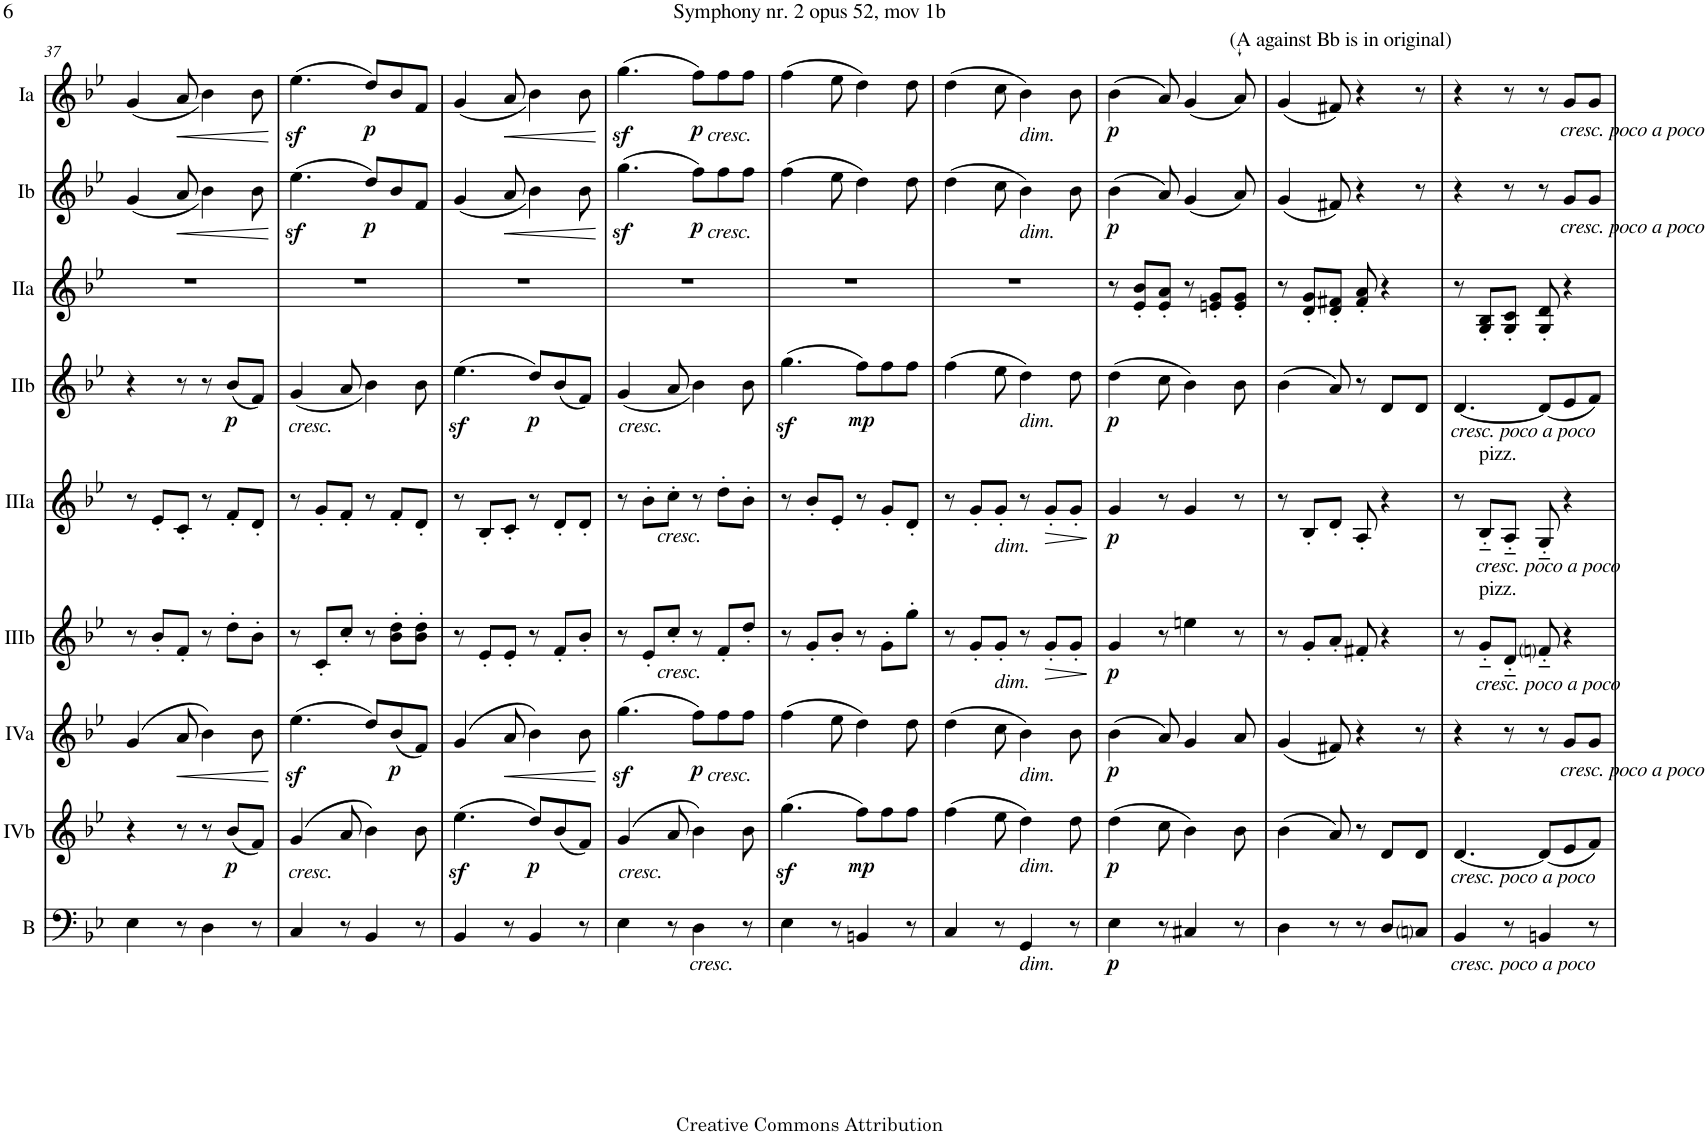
**kern	**dynam	**kern	**dynam	**kern	**dynam	**kern	**dynam	**kern	**dynam	**kern	**dynam	**kern	**kern	**dynam	**kern	**dynam
*part9	*part9	*part8	*part8	*part7	*part7	*part6	*part6	*part5	*part5	*part4	*part4	*part3	*part2	*part2	*part1	*part1
*staff9	*staff9	*staff8	*staff8	*staff7	*staff7	*staff6	*staff6	*staff5	*staff5	*staff4	*staff4	*staff3	*staff2	*staff2	*staff1	*staff1
*I"Bass	*	*I"Acc. 4b	*	*I"Acc. 4a	*	*I"Acc. 3b	*	*I"Acc. 3a	*	*I"Acc. 2b	*	*I"Acc. 2a	*I"Acc. 1b	*	*I"Acc. 1a	*
*I'B	*	*	*	*	*	*	*	*	*	*	*	*	*	*	*	*
!!LO:PB:g=z
*clefF4	*	*clefG2	*	*clefG2	*	*clefG2	*	*clefG2	*	*clefG2	*	*clefG2	*clefG2	*	*clefG2	*
*Trd7c12	*	*Trd7c12	*	*Trd7c12	*	*Trd7c12	*	*	*	*	*	*	*	*	*	*
*k[b-e-]	*	*k[b-e-]	*	*k[b-e-]	*	*k[b-e-]	*	*k[b-e-]	*	*k[b-e-]	*	*k[b-e-]	*k[b-e-]	*	*k[b-e-]	*
*M6/8	*	*M6/8	*	*M6/8	*	*M6/8	*	*M6/8	*	*M6/8	*	*M6/8	*M6/8	*	*M6/8	*
=37	=37	=37	=37	=37	=37	=37	=37	=37	=37	=37	=37	=37	=37	=37	=37	=37
4E-\	.	4r	.	(4g/	.	8r	.	8r	.	4r	.	2.r	(<4g/	.	(<4g/	.
.	.	.	.	.	.	8b-'/L	.	8e-'/L	.	.	.	.	.	.	.	.
!	!	!	!	!	!LO:HP:b	!	!	!	!	!	!	!	!	!LO:HP:b	!	!LO:HP:b
8r	.	8r	.	8a/	<	8f'/J	.	8c'/J	.	8r	.	.	8a/	<	8a/	<
4D\	.	8r	.	4b-\)	.	8r	.	8r	.	8r	.	.	4b-\)	.	4b-\)	.
!	!	!	!LO:DY:b	!	!	!	!	!	!	!	!LO:DY:b	!	!	!	!	!
.	.	(8b-/L	p	.	.	8dd'\L	.	8f'/L	.	(8b-/L	p	.	.	.	.	.
8r	.	8f/J)	.	8b-\	.	8b-'\J	.	8d'/J	.	8f/J)	.	.	8b-\	.	8b-\	.
.	.	.	.	.	[	.	.	.	.	.	.	.	.	[	.	[
=38	=38	=38	=38	=38	=38	=38	=38	=38	=38	=38	=38	=38	=38	=38	=38	=38
!	!	!	!	!	!	!	!	!	!	!LO:TX:b:i:t=cresc.	!	!	!	!	!	!
!	!	!LO:TX:b:i:t=cresc.	!	!	!	!	!	!	!	!	!	!	!	!	!	!
4C/	.	(4g/	.	(4.ee-z<\	.	8r	.	8r	.	(<4g/	.	2.r	(4.ee-z<\	.	(4.ee-z<\	.
.	.	.	.	.	.	8c'/L	.	8g'/L	.	.	.	.	.	.	.	.
8r	.	8a/	.	.	.	8cc'/J	.	8f'/J	.	8a/	.	.	.	.	.	.
!	!	!	!	!	!	!	!	!	!	!	!	!	!	!LO:DY:b	!	!LO:DY:b
4BB-/	.	4b-\)	.	8dd/L)	.	8r	.	8r	.	4b-\)	.	.	8dd/L)	p	8dd/L)	p
!	!	!	!	!	!LO:DY:b	!	!	!	!	!	!	!	!	!	!	!
.	.	.	.	(8b-/	p	8b-\' 8dd\'L	.	8f'/L	.	.	.	.	8b-/	.	8b-/	.
8r	.	8b-\	.	8f/J)	.	8b-\' 8dd\'J	.	8d'/J	.	8b-\	.	.	8f/J	.	8f/J	.
=39	=39	=39	=39	=39	=39	=39	=39	=39	=39	=39	=39	=39	=39	=39	=39	=39
4BB-/	.	(4.ee-z<\	.	(4g/	.	8r	.	8r	.	(4.ee-z<\	.	2.r	(<4g/	.	(<4g/	.
.	.	.	.	.	.	8e-'/L	.	8B-'/L	.	.	.	.	.	.	.	.
!	!	!	!	!	!LO:HP:b	!	!	!	!	!	!	!	!	!LO:HP:b	!	!LO:HP:b
8r	.	.	.	8a/	<	8e-'/J	.	8c'/J	.	.	.	.	8a/	<	8a/	<
!	!	!	!LO:DY:b	!	!	!	!	!	!	!	!LO:DY:b	!	!	!	!	!
4BB-/	.	8dd/L)	p	4b-\)	.	8r	.	8r	.	8dd/L)	p	.	4b-\)	.	4b-\)	.
.	.	(8b-/	.	.	.	8f'/L	.	8d'/L	.	(8b-/	.	.	.	.	.	.
8r	.	8f/J)	.	8b-\	.	8b-'/J	.	8d'/J	.	8f/J)	.	.	8b-\	.	8b-\	.
.	.	.	.	.	[	.	.	.	.	.	.	.	.	[	.	[
=40	=40	=40	=40	=40	=40	=40	=40	=40	=40	=40	=40	=40	=40	=40	=40	=40
!	!	!	!	!	!	!	!	!	!	!LO:TX:b:i:t=cresc.	!	!	!	!	!	!
!	!	!LO:TX:b:i:t=cresc.	!	!	!	!	!	!	!	!	!	!	!	!	!	!
4E-\	.	(4g/	.	(4.ggz<\	.	8r	.	8r	.	(<4g/	.	2.r	(4.ggz<\	.	(4.ggz<\	.
!	!	!	!	!	!	!	!	!LO:TX:b:i:t=cresc.	!	!	!	!	!	!	!	!
!	!	!	!	!	!	!LO:TX:b:i:t=cresc.	!	!	!	!	!	!	!	!	!	!
.	.	.	.	.	.	8e-'/L	.	8b-'\L	.	.	.	.	.	.	.	.
8r	.	8a/	.	.	.	8cc'/J	.	8cc'\J	.	8a/	.	.	.	.	.	.
!	!	!	!	!	!	!	!	!	!	!	!	!	!	!	!LO:TX:b:i:t=cresc.	!
!	!	!	!	!	!	!	!	!	!	!	!	!	!LO:TX:b:i:t=cresc.	!	!	!
!	!	!	!	!LO:TX:b:i:t=cresc.	!	!	!	!	!	!	!	!	!	!	!	!
!LO:TX:b:i:t=cresc.	!	!	!	!	!	!	!	!	!	!	!	!	!	!	!	!
!	!	!	!	!	!LO:DY:b	!	!	!	!	!	!	!	!	!LO:DY:b	!	!LO:DY:b
4D\	.	4b-\)	.	8ff\L)	p	8r	.	8r	.	4b-\)	.	.	8ff\L)	p	8ff\L)	p
.	.	.	.	8ff\	.	8f'/L	.	8dd'\L	.	.	.	.	8ff\	.	8ff\	.
8r	.	8b-\	.	8ff\J	.	8dd'/J	.	8b-'\J	.	8b-\	.	.	8ff\J	.	8ff\J	.
=41	=41	=41	=41	=41	=41	=41	=41	=41	=41	=41	=41	=41	=41	=41	=41	=41
4E-\	.	(4.ggz<\	.	(4ff\	.	8r	.	8r	.	(4.ggz<\	.	2.r	(4ff\	.	(4ff\	.
.	.	.	.	.	.	8g'/L	.	8b-'/L	.	.	.	.	.	.	.	.
8r	.	.	.	8ee-\	.	8b-'/J	.	8e-'/J	.	.	.	.	8ee-\	.	8ee-\	.
!	!	!	!LO:DY:b	!	!	!	!	!	!	!	!LO:DY:b	!	!	!	!	!
4BBn/	.	8ff\L)	mp	4dd\)	.	8r	.	8r	.	8ff\L)	mp	.	4dd\)	.	4dd\)	.
.	.	8ff\	.	.	.	8g'\L	.	8g'/L	.	8ff\	.	.	.	.	.	.
8r	.	8ff\J	.	8dd\	.	8gg'\J	.	8d'/J	.	8ff\J	.	.	8dd\	.	8dd\	.
=42	=42	=42	=42	=42	=42	=42	=42	=42	=42	=42	=42	=42	=42	=42	=42	=42
4C/	.	(4ff\	.	(4dd\	.	8r	.	8r	.	(4ff\	.	2.r	(4dd\	.	(4dd\	.
.	.	.	.	.	.	8g'/L	.	8g'/L	.	.	.	.	.	.	.	.
!	!	!	!	!	!	!	!	!LO:TX:b:i:t=dim.	!	!	!	!	!	!	!	!
!	!	!	!	!	!	!LO:TX:b:i:t=dim.	!	!	!	!	!	!	!	!	!	!
8r	.	8ee-\	.	8cc\	.	8g'/J	.	8g'/J	.	8ee-\	.	.	8cc\	.	8cc\	.
!	!	!	!	!	!	!	!	!	!	!	!	!	!	!	!LO:TX:b:i:t=dim.	!
!	!	!	!	!	!	!	!	!	!	!	!	!	!LO:TX:b:i:t=dim.	!	!	!
!	!	!	!	!	!	!	!	!	!	!LO:TX:b:i:t=dim.	!	!	!	!	!	!
!	!	!	!	!LO:TX:b:i:t=dim.	!	!	!	!	!	!	!	!	!	!	!	!
!	!	!LO:TX:b:i:t=dim.	!	!	!	!	!	!	!	!	!	!	!	!	!	!
!LO:TX:b:i:t=dim.	!	!	!	!	!	!	!	!	!	!	!	!	!	!	!	!
4GG/	.	4dd\)	.	4b-\)	.	8r	.	8r	.	4dd\)	.	.	4b-\)	.	4b-\)	.
!	!	!	!	!	!	!	!LO:HP:b	!	!LO:HP:b	!	!	!	!	!	!	!
.	.	.	.	.	.	8g'/L	>	8g'/L	>	.	.	.	.	.	.	.
8r	.	8dd\	.	8b-\	.	8g'/J	.	8g'/J	.	8dd\	.	.	8b-\	.	8b-\	.
.	.	.	.	.	.	.	]	.	]	.	.	.	.	.	.	.
=43	=43	=43	=43	=43	=43	=43	=43	=43	=43	=43	=43	=43	=43	=43	=43	=43
!	!LO:DY:b	!	!LO:DY:b	!	!LO:DY:b	!	!LO:DY:b	!	!LO:DY:b	!	!LO:DY:b	!	!	!LO:DY:b	!	!LO:DY:b
4E-\	p	(4dd\	p	(4b-\	p	4g/	p	4g/	p	(4dd\	p	8r	(4b-\	p	(4b-\	p
.	.	.	.	.	.	.	.	.	.	.	.	8e-/' 8b-/'L	.	.	.	.
8r	.	8cc\	.	8a/)	.	8r	.	8r	.	8cc\	.	8e-/' 8a/'J	8a/)	.	8a/)	.
4C#X/	.	4b-\)	.	4g/	.	4een\	.	4g/	.	4b-\)	.	8r	(4g/	.	(4g/	.
.	.	.	.	.	.	.	.	.	.	.	.	8en/' 8g/'L	.	.	.	.
!	!	!	!	!	!	!	!	!	!	!	!	!	!	!	!LO:TX:a:t=(A against Bb is in original)	!
8r	.	8b-\	.	8a/	.	8r	.	8r	.	8b-\	.	8e/' 8g/'J	8a/)	.	8a/)	.
=44	=44	=44	=44	=44	=44	=44	=44	=44	=44	=44	=44	=44	=44	=44	=44	=44
4D\	.	(4b-\	.	(4g/	.	8r	.	8r	.	(4b-\	.	8r	(4g/	.	(4g/	.
.	.	.	.	.	.	8g'/L	.	8B-'/L	.	.	.	8d/' 8g/'L	.	.	.	.
8r	.	8a/)	.	8f#X/)	.	8a'/J	.	8d'/J	.	8a/)	.	8d/' 8f#X/'J	8f#X/)	.	8f#X/)	.
8r	.	8r	.	4r	.	8f#X'/	.	8A'/	.	8r	.	8f#/' 8a/'	4r	.	4r	.
8D/L	.	8d/L	.	.	.	4r	.	4r	.	8d/L	.	4r	.	.	.	.
8Cni/J	.	8d/J	.	8r	.	.	.	.	.	8d/J	.	.	8r	.	8r	.
=45	=45	=45	=45	=45	=45	=45	=45	=45	=45	=45	=45	=45	=45	=45	=45	=45
!	!	!	!	!	!	!	!	!	!	!LO:TX:b:i:t=cresc. poco a poco	!	!	!	!	!	!
!	!	!LO:TX:b:i:t=cresc. poco a poco	!	!	!	!	!	!	!	!	!	!	!	!	!	!
!LO:TX:b:i:t=cresc. poco a poco	!	!	!	!	!	!	!	!	!	!	!	!	!	!	!	!
4BB-/	.	[4.d/	.	4r	.	8r	.	8r	.	[4.d/	.	8r	4r	.	4r	.
!	!	!	!	!	!	!	!	!LO:TX:a:t=pizz.	!	!	!	!	!	!	!	!
!	!	!	!	!	!	!	!	!LO:TX:b:i:t=cresc. poco a poco	!	!	!	!	!	!	!	!
!	!	!	!	!	!	!LO:TX:a:t=pizz.	!	!	!	!	!	!	!	!	!	!
!	!	!	!	!	!	!LO:TX:b:i:t=cresc. poco a poco	!	!	!	!	!	!	!	!	!	!
.	.	.	.	.	.	8g'~/L	.	8B-'~/L	.	.	.	8G/' 8B-/'L	.	.	.	.
8r	.	.	.	8r	.	8d'~/J	.	8A'~/J	.	.	.	8G/' 8c/'J	8r	.	8r	.
4BBn/	.	(8d/L]	.	8r	.	8fni'~/	.	8G'~/	.	(8d/L]	.	8G/' 8d/'	8r	.	8r	.
!	!	!	!	!	!	!	!	!	!	!	!	!	!	!	!LO:TX:b:i:t=cresc. poco a poco	!
!	!	!	!	!	!	!	!	!	!	!	!	!	!LO:TX:b:i:t=cresc. poco a poco	!	!	!
!	!	!	!	!LO:TX:b:i:t=cresc. poco a poco	!	!	!	!	!	!	!	!	!	!	!	!
.	.	8e-/	.	8g/L	.	4r	.	4r	.	8e-/	.	4r	8g/L	.	8g/L	.
8r	.	8f/J)	.	8g/J	.	.	.	.	.	8f/J)	.	.	8g/J	.	8g/J	.
=	=	=	=	=	=	=	=	=	=	=	=	=	=	=	=	=
*-	*-	*-	*-	*-	*-	*-	*-	*-	*-	*-	*-	*-	*-	*-	*-	*-
